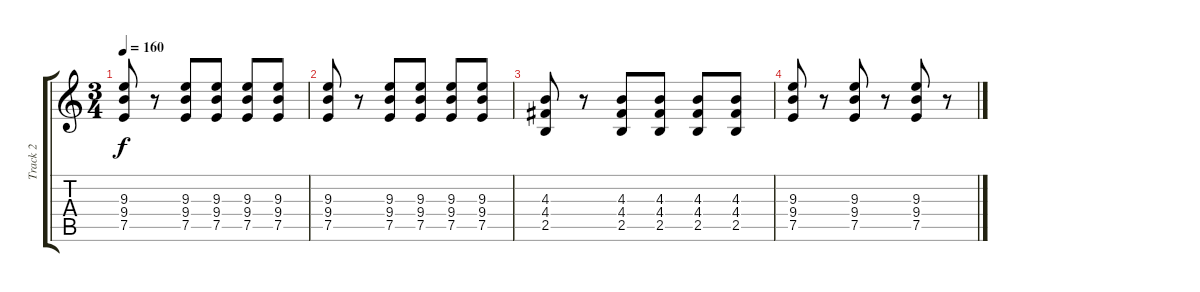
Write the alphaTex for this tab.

\track ("Track 2" "Track 2") {instrument distortionguitar}
\staff {score tabs}
\tuning (E4 B3 G3 D3 A2 E2) {hide}
\ts (3 4)
\tempo 160
\clef g2
\ks c
(9.3 9.4 7.5).8{dy f} r.8 (9.3 9.4 7.5).8 (9.3 9.4 7.5).8 (9.3 9.4 7.5).8 (9.3 9.4 7.5).8 |
(9.3 9.4 7.5).8 r.8 (9.3 9.4 7.5).8 (9.3 9.4 7.5).8 (9.3 9.4 7.5).8 (9.3 9.4 7.5).8 |
(4.3 4.4 2.5).8 r.8 (4.3 4.4 2.5).8 (4.3 4.4 2.5).8 (4.3 4.4 2.5).8 (4.3 4.4 2.5).8 |
(9.3 9.4 7.5).8 r.8 (9.3 9.4 7.5).8 r.8 (9.3 9.4 7.5).8 r.8
